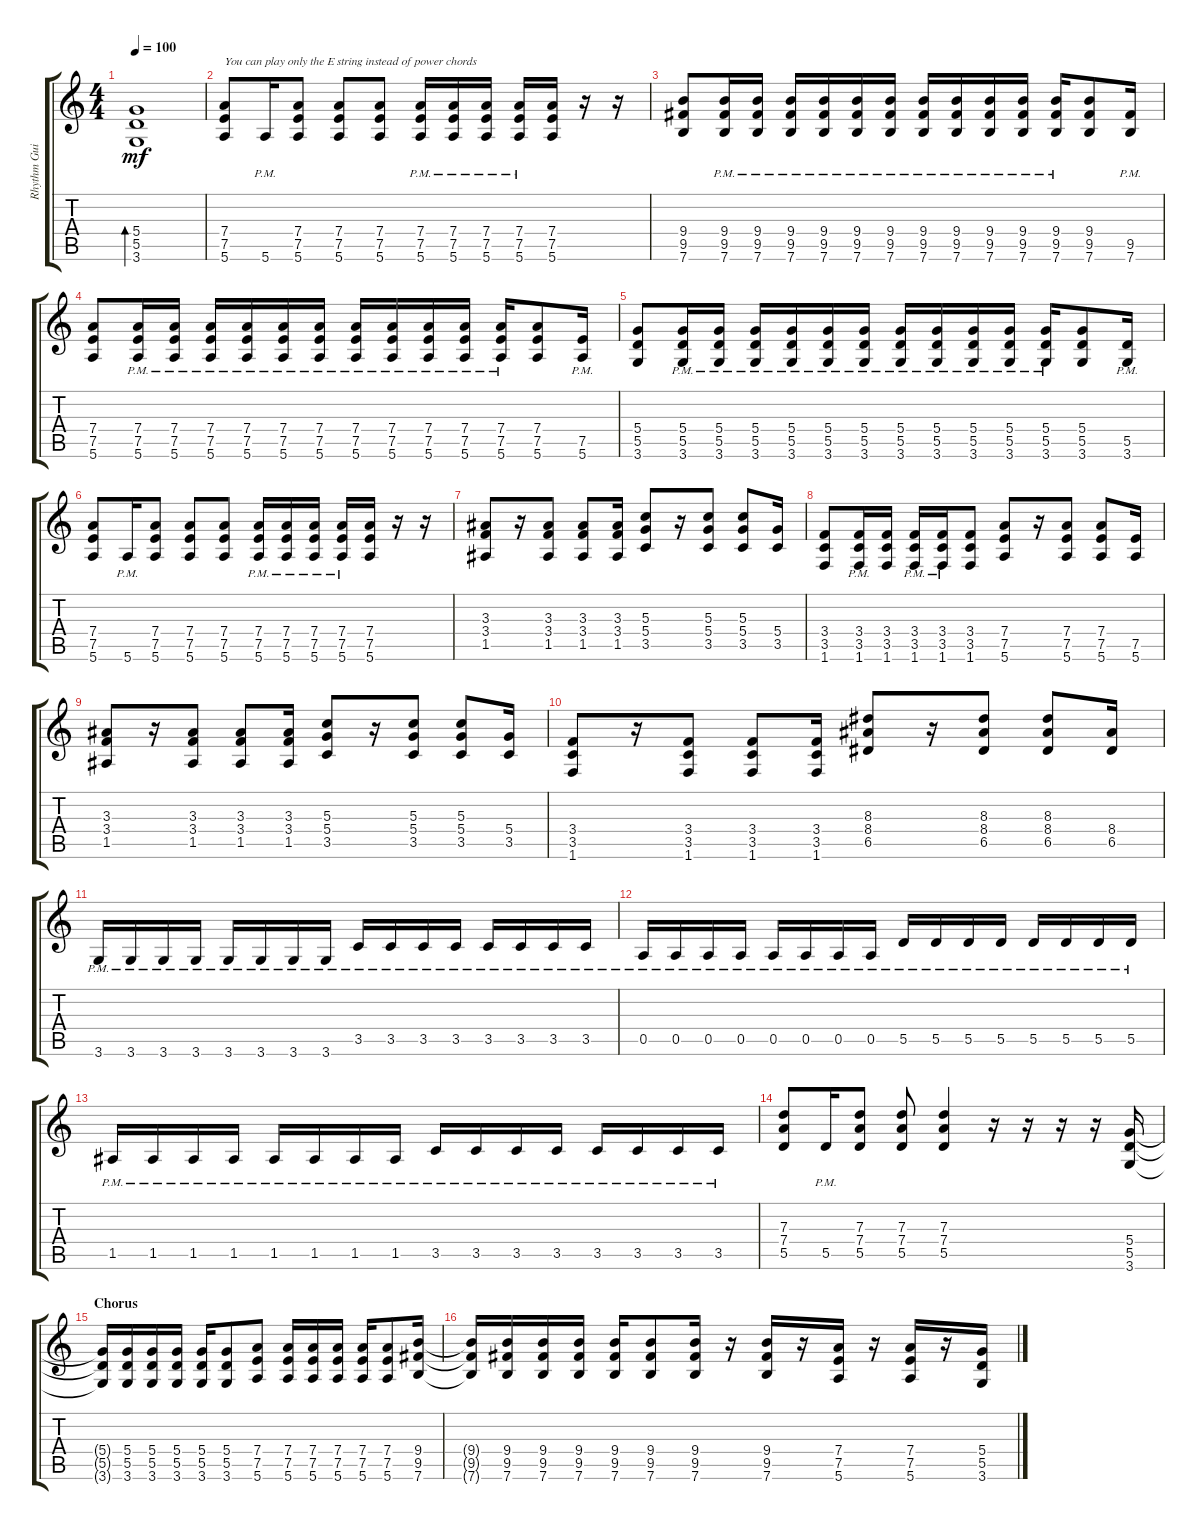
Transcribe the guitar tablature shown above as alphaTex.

\track ("Rhythm Guitar" "Rhythm Gui") {instrument electricguitarclean}
\staff {score tabs}
\tuning (E4 B3 G3 D3 A2 E2) {hide}
\ts (4 4)
\tempo 100
\clef g2
\ks c
(5.4 5.5 3.6).1{bd 30 dy mf} |
(7.4 7.5 5.6).8{txt "You can play only the E string instead of power chords"} 5.6{pm}.16 (7.4 7.5 5.6).8 (7.4 7.5 5.6).8 (7.4 7.5 5.6).8 (7.4{pm} 7.5{pm} 5.6{pm}).16 (7.4{pm} 7.5{pm} 5.6{pm}).16 (7.4{pm} 7.5{pm} 5.6{pm}).16 (7.4{pm} 7.5{pm} 5.6{pm}).16 (7.4 7.5 5.6).16 r.16 r.16 |
(9.4 9.5 7.6).8 (9.4{pm} 9.5{pm} 7.6{pm}).16 (9.4{pm} 9.5{pm} 7.6{pm}).16 (9.4{pm} 9.5{pm} 7.6{pm}).16 (9.4{pm} 9.5{pm} 7.6{pm}).16 (9.4{pm} 9.5{pm} 7.6{pm}).16 (9.4{pm} 9.5{pm} 7.6{pm}).16 (9.4{pm} 9.5{pm} 7.6{pm}).16 (9.4{pm} 9.5{pm} 7.6{pm}).16 (9.4{pm} 9.5{pm} 7.6{pm}).16 (9.4{pm} 9.5{pm} 7.6{pm}).16 (9.4{pm} 9.5{pm} 7.6{pm}).16 (9.4 9.5 7.6).8 (9.5{pm} 7.6{pm}).16 |
(7.4 7.5 5.6).8 (7.4{pm} 7.5{pm} 5.6{pm}).16 (7.4{pm} 7.5{pm} 5.6{pm}).16 (7.4{pm} 7.5{pm} 5.6{pm}).16 (7.4{pm} 7.5{pm} 5.6{pm}).16 (7.4{pm} 7.5{pm} 5.6{pm}).16 (7.4{pm} 7.5{pm} 5.6{pm}).16 (7.4{pm} 7.5{pm} 5.6{pm}).16 (7.4{pm} 7.5{pm} 5.6{pm}).16 (7.4{pm} 7.5{pm} 5.6{pm}).16 (7.4{pm} 7.5{pm} 5.6{pm}).16 (7.4{pm} 7.5{pm} 5.6{pm}).16 (7.4 7.5 5.6).8 (7.5{pm} 5.6{pm}).16 |
(5.4 5.5 3.6).8 (5.4{pm} 5.5{pm} 3.6{pm}).16 (5.4{pm} 5.5{pm} 3.6{pm}).16 (5.4{pm} 5.5{pm} 3.6{pm}).16 (5.4{pm} 5.5{pm} 3.6{pm}).16 (5.4{pm} 5.5{pm} 3.6{pm}).16 (5.4{pm} 5.5{pm} 3.6{pm}).16 (5.4{pm} 5.5{pm} 3.6{pm}).16 (5.4{pm} 5.5{pm} 3.6{pm}).16 (5.4{pm} 5.5{pm} 3.6{pm}).16 (5.4{pm} 5.5{pm} 3.6{pm}).16 (5.4{pm} 5.5{pm} 3.6{pm}).16 (5.4 5.5 3.6).8 (5.5{pm} 3.6{pm}).16 |
(7.4 7.5 5.6).8 5.6{pm}.16 (7.4 7.5 5.6).8 (7.4 7.5 5.6).8 (7.4 7.5 5.6).8 (7.4{pm} 7.5{pm} 5.6{pm}).16 (7.4{pm} 7.5{pm} 5.6{pm}).16 (7.4{pm} 7.5{pm} 5.6{pm}).16 (7.4{pm} 7.5{pm} 5.6{pm}).16 (7.4 7.5 5.6).16 r.16 r.16 |
(3.3 3.4 1.5).8 r.16 (3.3 3.4 1.5).8 (3.3 3.4 1.5).8 (3.3 3.4 1.5).16 (5.3 5.4 3.5).8 r.16 (5.3 5.4 3.5).8 (5.3 5.4 3.5).8 (5.4 3.5).16 |
(3.4 3.5 1.6).8 (3.4{pm} 3.5{pm} 1.6{pm}).16 (3.4 3.5 1.6).16 (3.4{pm} 3.5{pm} 1.6{pm}).16 (3.4{pm} 3.5{pm} 1.6{pm}).16 (3.4 3.5 1.6).8 (7.4 7.5 5.6).8 r.16 (7.4 7.5 5.6).8 (7.4 7.5 5.6).8 (7.5 5.6).16 |
(3.3 3.4 1.5).8 r.16 (3.3 3.4 1.5).8 (3.3 3.4 1.5).8 (3.3 3.4 1.5).16 (5.3 5.4 3.5).8 r.16 (5.3 5.4 3.5).8 (5.3 5.4 3.5).8 (5.4 3.5).16 |
(3.4 3.5 1.6).8 r.16 (3.4 3.5 1.6).8 (3.4 3.5 1.6).8 (3.4 3.5 1.6).16 (8.3 8.4 6.5).8 r.16 (8.3 8.4 6.5).8 (8.3 8.4 6.5).8 (8.4 6.5).16 |
3.6{pm}.16 3.6{pm}.16 3.6{pm}.16 3.6{pm}.16 3.6{pm}.16 3.6{pm}.16 3.6{pm}.16 3.6{pm}.16 3.5{pm}.16 3.5{pm}.16 3.5{pm}.16 3.5{pm}.16 3.5{pm}.16 3.5{pm}.16 3.5{pm}.16 3.5{pm}.16 |
0.5{pm}.16 0.5{pm}.16 0.5{pm}.16 0.5{pm}.16 0.5{pm}.16 0.5{pm}.16 0.5{pm}.16 0.5{pm}.16 5.5{pm}.16 5.5{pm}.16 5.5{pm}.16 5.5{pm}.16 5.5{pm}.16 5.5{pm}.16 5.5{pm}.16 5.5{pm}.16 |
1.5{pm}.16 1.5{pm}.16 1.5{pm}.16 1.5{pm}.16 1.5{pm}.16 1.5{pm}.16 1.5{pm}.16 1.5{pm}.16 3.5{pm}.16 3.5{pm}.16 3.5{pm}.16 3.5{pm}.16 3.5{pm}.16 3.5{pm}.16 3.5{pm}.16 3.5{pm}.16 |
(7.3 7.4 5.5).8 5.5{pm}.16 (7.3 7.4 5.5).8 (7.3 7.4 5.5).8 (7.3 7.4 5.5).4 r.16 r.16 r.16 r.16 (5.4 5.5 3.6).16 |
\section ("" "Chorus")
(5.4{t} 5.5{t} 3.6{t}).16 (5.4 5.5 3.6).16 (5.4 5.5 3.6).16 (5.4 5.5 3.6).16 (5.4 5.5 3.6).16 (5.4 5.5 3.6).8 (7.4 7.5 5.6).8 (7.4 7.5 5.6).16 (7.4 7.5 5.6).16 (7.4 7.5 5.6).16 (7.4 7.5 5.6).16 (7.4 7.5 5.6).8 (9.4 9.5 7.6).16 |
(9.4{t} 9.5{t} 7.6{t}).16 (9.4 9.5 7.6).16 (9.4 9.5 7.6).16 (9.4 9.5 7.6).16 (9.4 9.5 7.6).16 (9.4 9.5 7.6).8 (9.4 9.5 7.6).16 r.16 (9.4 9.5 7.6).16 r.16 (7.4 7.5 5.6).16 r.16 (7.4 7.5 5.6).16 r.16 (5.4 5.5 3.6).16
